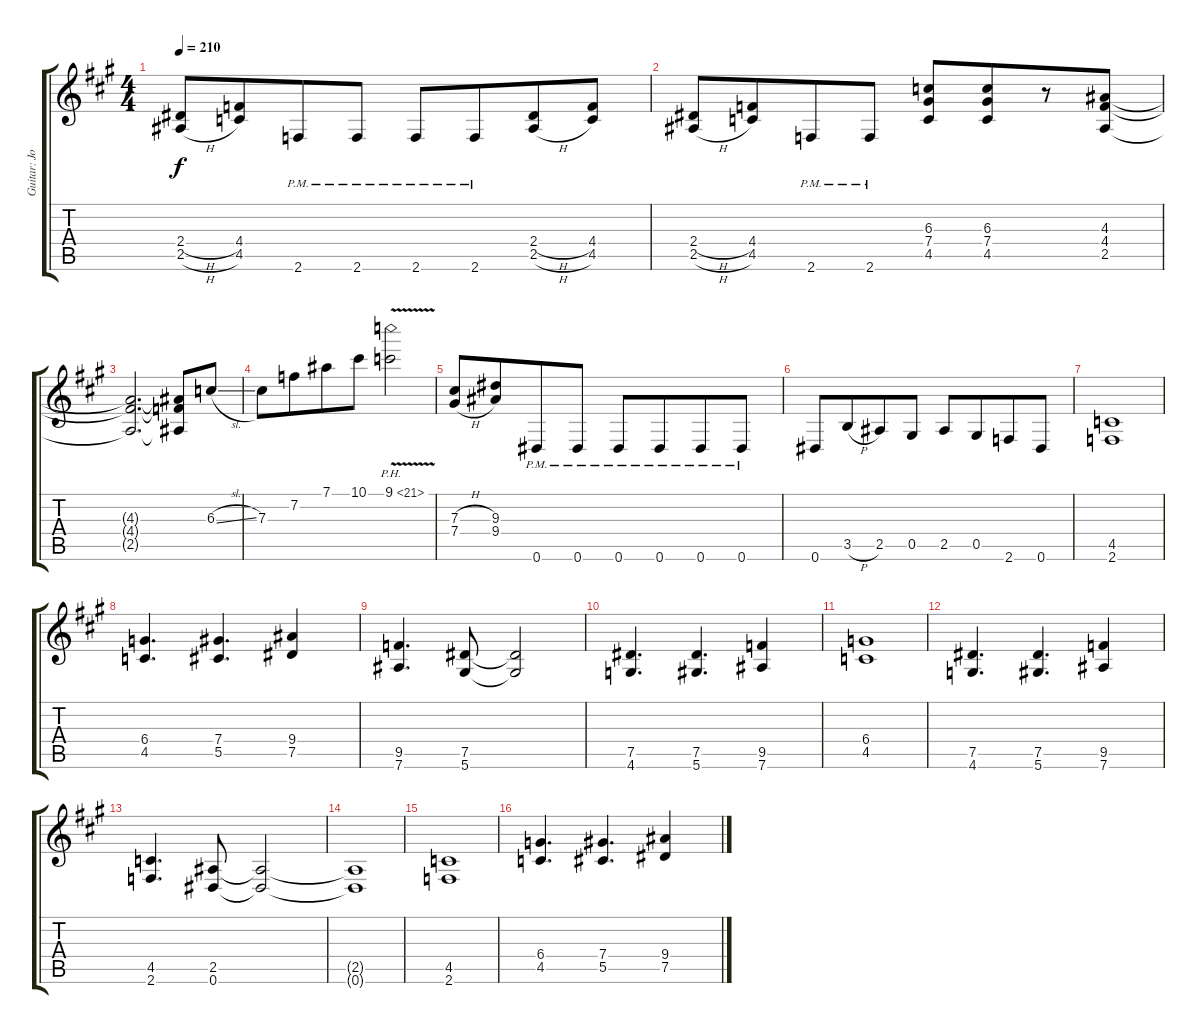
\track ("Guitar: John" "Guitar: Jo") {instrument overdrivenguitar}
\staff {score tabs}
\tuning (Eb4 Bb3 Gb3 Db3 Ab2 Eb2) {hide}
\ts (4 4)
\tempo 210
\clef g2
\ks a
(2.4{h} 2.5{h}).8{dy f} (4.4 4.5).8{beam merge} 2.6{pm}.8 2.6{pm}.8 2.6{pm}.8 2.6{pm}.8{beam merge} (2.4{h} 2.5{h}).8 (4.4 4.5).8 |
(2.4{h} 2.5{h}).8 (4.4 4.5).8{beam merge} 2.6{pm}.8 2.6{pm}.8 (6.3 7.4 4.5).8 (6.3 7.4 4.5).8{beam merge} r.8 (4.3 4.4 2.5).8 |
(4.3{t} 4.4{t} 2.5{t}).2{d} (4.3{t} 4.4{t} 2.5{t}).8 6.3{sl}.8 |
7.3.8 7.2.8{beam merge} 7.1.8 10.1.8 9.1{ph 12 v}.2 |
(7.3{h} 7.4{h}).8 (9.3 9.4).8{beam merge} 0.6{pm}.8 0.6{pm}.8 0.6{pm}.8 0.6{pm}.8{beam merge} 0.6{pm}.8 0.6{pm}.8 |
0.6.8 3.5{h}.8{beam merge} 2.5.8 0.5.8 2.5.8 0.5.8{beam merge} 2.6.8 0.6.8 |
(4.5 2.6).1 |
(6.4 4.5).4{d} (7.4 5.5).4{d} (9.4 7.5).4 |
(9.5 7.6).4{d} (7.5 5.6).8 (7.5{t} 5.6{t}).2 |
(7.5 4.6).4{d} (7.5 5.6).4{d} (9.5 7.6).4 |
(6.4 4.5).1 |
(7.5 4.6).4{d} (7.5 5.6).4{d} (9.5 7.6).4 |
(4.5 2.6).4{d} (2.5 0.6).8 (2.5{t} 0.6{t}).2 |
(2.5{t} 0.6{t}).1 |
(4.5 2.6).1 |
(6.4 4.5).4{d} (7.4 5.5).4{d} (9.4 7.5).4
